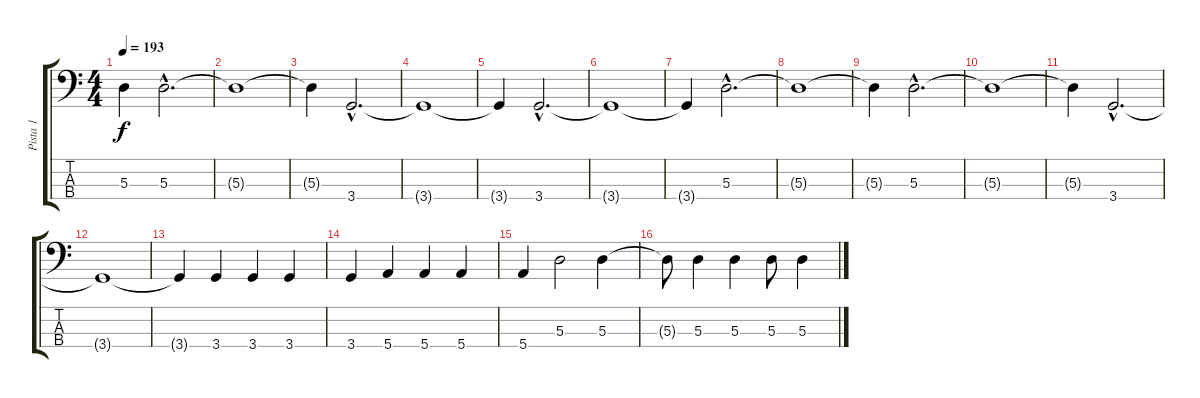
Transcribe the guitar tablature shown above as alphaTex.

\track ("Pista 1" "Pista 1") {instrument electricbassfinger}
\staff {score tabs}
\tuning (G2 D2 A1 E1) {hide}
\ts (4 4)
\tempo 193
\clef f4
\ks c
5.3{t}.4{dy f} 5.3{hac}.2{d} |
5.3{t}.1 |
5.3{t}.4 3.4{hac}.2{d} |
3.4{t}.1 |
3.4{t}.4 3.4{hac}.2{d} |
3.4{t}.1 |
3.4{t}.4 5.3{hac}.2{d} |
5.3{t}.1 |
5.3{t}.4 5.3{hac}.2{d} |
5.3{t}.1 |
5.3{t}.4 3.4{hac}.2{d} |
3.4{t}.1 |
3.4{t}.4 3.4.4 3.4.4 3.4.4 |
3.4.4 5.4.4 5.4.4 5.4.4 |
5.4.4 5.3.2 5.3.4 |
5.3{t}.8 5.3.4 5.3.4 5.3.8 5.3.4
